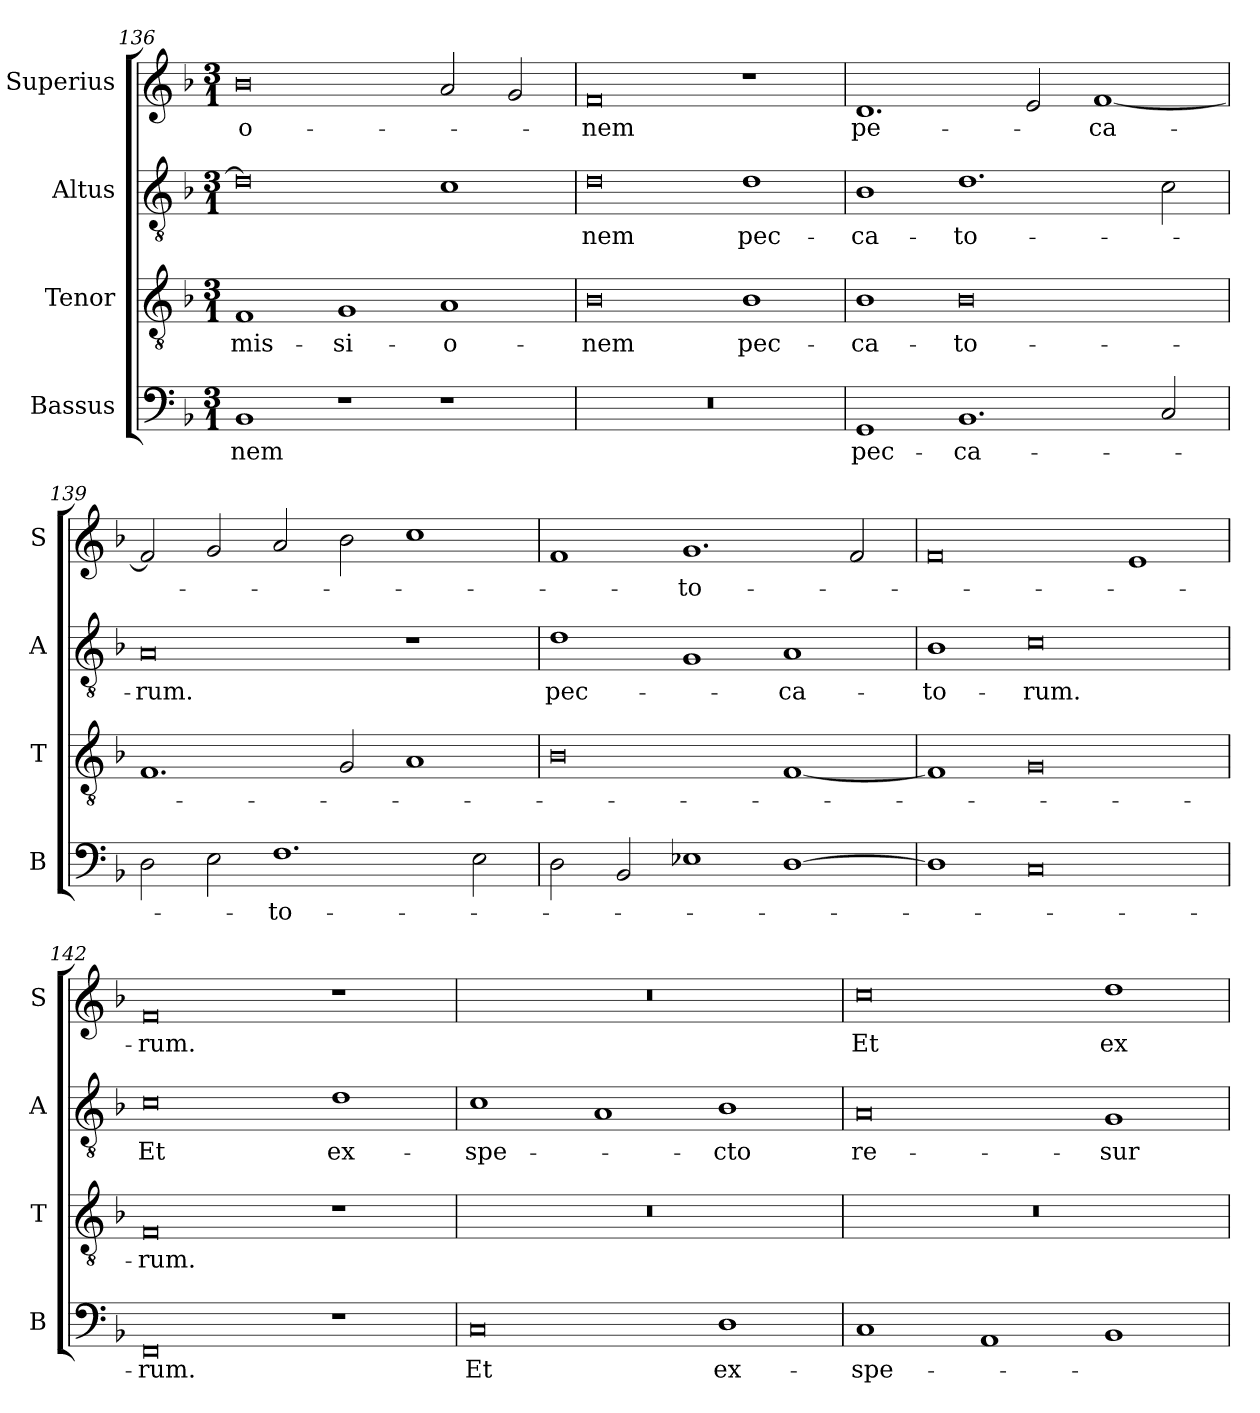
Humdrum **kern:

**kern	**text	**kern	**text	**kern	**text	**kern	**text
*part4	*part4	*part3	*part3	*part2	*part2	*part1	*part1
*staff4	*staff4	*staff3	*staff3	*staff2	*staff2	*staff1	*staff1
*I"Bassus	*	*I"Tenor	*	*I"Altus	*	*I"Superius	*
*I'B	*	*I'T	*	*I'A	*	*I'S	*
*clefF4	*	*clefGv2	*	*clefGv2	*	*clefG2	*
*k[b-]	*	*k[b-]	*	*k[b-]	*	*k[b-]	*
*M3/1	*	*M3/1	*	*M3/1	*	*M3/1	*
=136	=136	=136	=136	=136	=136	=136	=136
1BB-	-nem	1F	-mis-	0d]	.	0b-	-o-
1r	.	1G	-si-	.	.	.	.
1r	.	1A	-o-	1c	.	2a/	.
.	.	.	.	.	.	2g/	.
=137	=137	=137	=137	=137	=137	=137	=137
0.r	.	0B-	-nem	0d	-nem	0f	-nem
.	.	1B-	pec-	1d	pec-	1r	.
=138	=138	=138	=138	=138	=138	=138	=138
1GG	pec-	1B-	-ca-	1B-	-ca-	1.d	pe-
1.BB-	-ca-	0B-	-to-	1.d	-to-	.	.
.	.	.	.	.	.	2e/	.
.	.	.	.	.	.	[1f	-ca-
2C/	.	.	.	2c\	.	.	.
=139	=139	=139	=139	=139	=139	=139	=139
2D\	.	1.F	.	0A	-rum.	2f/]	.
2E\	.	.	.	.	.	2g/	.
1.F	-to-	.	.	.	.	2a/	.
.	.	2G/	.	.	.	2b-\	.
.	.	1A	.	1r	.	1cc	.
2E\	.	.	.	.	.	.	.
=140	=140	=140	=140	=140	=140	=140	=140
2D\	.	0B-	.	1d	pec-	1f	.
2BB-/	.	.	.	.	.	.	.
1E-X	.	.	.	1G	.	1.g	-to-
[1D	.	[1F	.	1A	-ca-	.	.
.	.	.	.	.	.	2f/	.
=141	=141	=141	=141	=141	=141	=141	=141
1D]	.	1F]	.	1B-	-to-	0f	.
0C	.	0G	.	0c	-rum.	.	.
.	.	.	.	.	.	1e	.
=142	=142	=142	=142	=142	=142	=142	=142
0FF	-rum.	0F	-rum.	0c	Et	0f	-rum.
1r	.	1r	.	1d	ex-	1r	.
=143	=143	=143	=143	=143	=143	=143	=143
0C	Et	0.r	.	1c	-spe-	0.r	.
.	.	.	.	1A	.	.	.
1D	ex-	.	.	1B-	-cto	.	.
=144	=144	=144	=144	=144	=144	=144	=144
1C	-spe-	0.r	.	0A	re-	0cc	Et
1AA	.	.	.	.	.	.	.
1BB-	.	.	.	1G	-sur-	1dd	ex-
=	=	=	=	=	=	=	=
*-	*-	*-	*-	*-	*-	*-	*-
